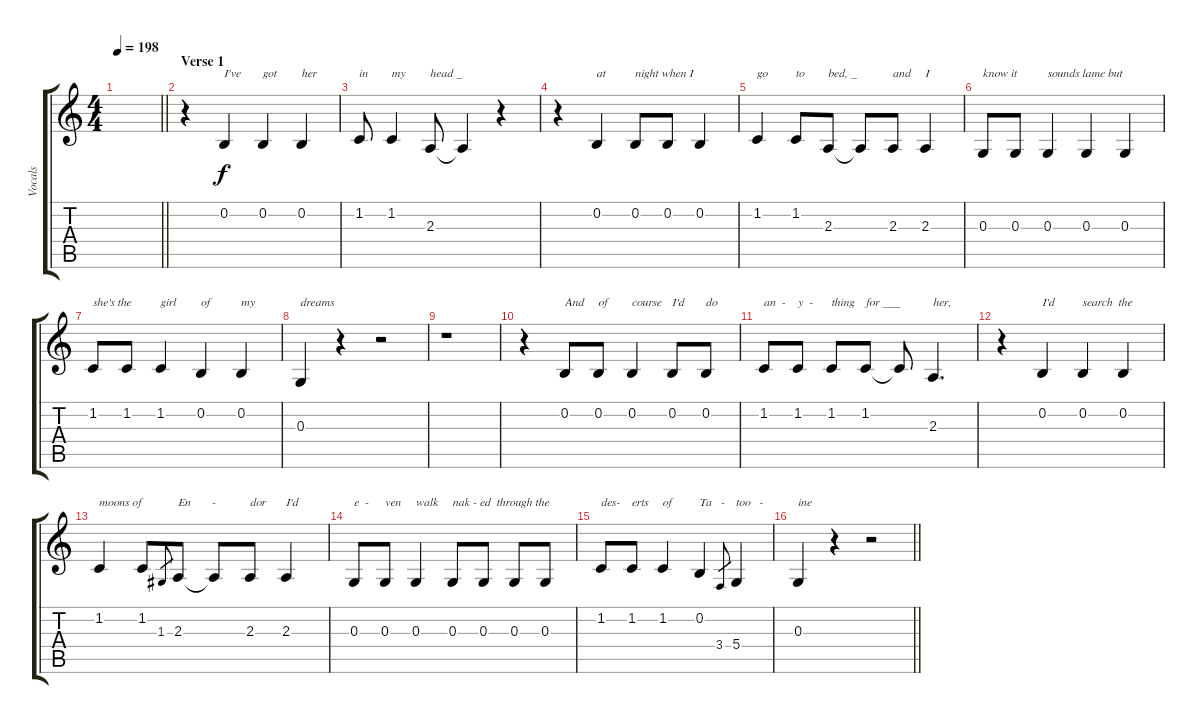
\track ("Vocals" "Vocals") {instrument altosax}
\staff {score tabs}
\tuning (E4 B3 G3 D3 A2 E2) {hide}
\ts (4 4)
\tempo 198
\clef g2
\barLineRight lightlight
\ks c
|
\section ("" "Verse 1")
r.4 0.2.4{txt "I've"} 0.2.4{txt "got"} 0.2.4{txt "her"} |
1.2.8{txt "in"} 1.2.4{txt "my"} 2.3.8{txt "head _"} 2.3{t}.4 r.4 |
r.4 0.2.4{txt "at"} 0.2.8{txt "night when I"} 0.2.8 0.2.4 |
1.2.4{txt "go"} 1.2.8{txt "to"} 2.3.8{txt "bed, _"} 2.3{t}.8 2.3.8{txt "and"} 2.3.4{txt "I"} |
0.3.8{txt "know it"} 0.3.8 0.3.4{txt "sounds lame but"} 0.3.4 0.3.4 |
1.2.8{txt "she's the"} 1.2.8 1.2.4{txt "girl"} 0.2.4{txt "of"} 0.2.4{txt "my"} |
0.3.4{txt "dreams"} r.4 r.2 |
r.1 |
r.4 0.2.8{txt "And"} 0.2.8{txt "of"} 0.2.4{txt "course"} 0.2.8{txt "I'd"} 0.2.8{txt "do"} |
1.2.8{txt "an  -  "} 1.2.8{txt "y  - "} 1.2.8{txt "thing"} 1.2.8{txt "for ___"} 1.2{t}.8 2.3.4{d txt "her,"} |
r.4 0.2.4{txt "I'd"} 0.2.4{txt "search  the"} 0.2.4 |
1.2.4{txt "moons of "} 1.2.8 1.3.8{gr} 2.3.8{txt "En       -  "} 2.3{t}.8 2.3.8{txt "dor"} 2.3.4{txt "I'd"} |
0.3.8{txt "e  -"} 0.3.8{txt "ven"} 0.3.4{txt "walk"} 0.3.8{txt "nak - ed  through the"} 0.3.8 0.3.8 0.3.8 |
1.2.8{txt "des-"} 1.2.8{txt "erts"} 1.2.4{txt "of"} 0.2.4{txt "Ta   -  "} 3.4.8{gr} 5.4.4{txt "too   -  "} |
\barLineRight lightlight
0.3.4{txt "ine"} r.4 r.2
